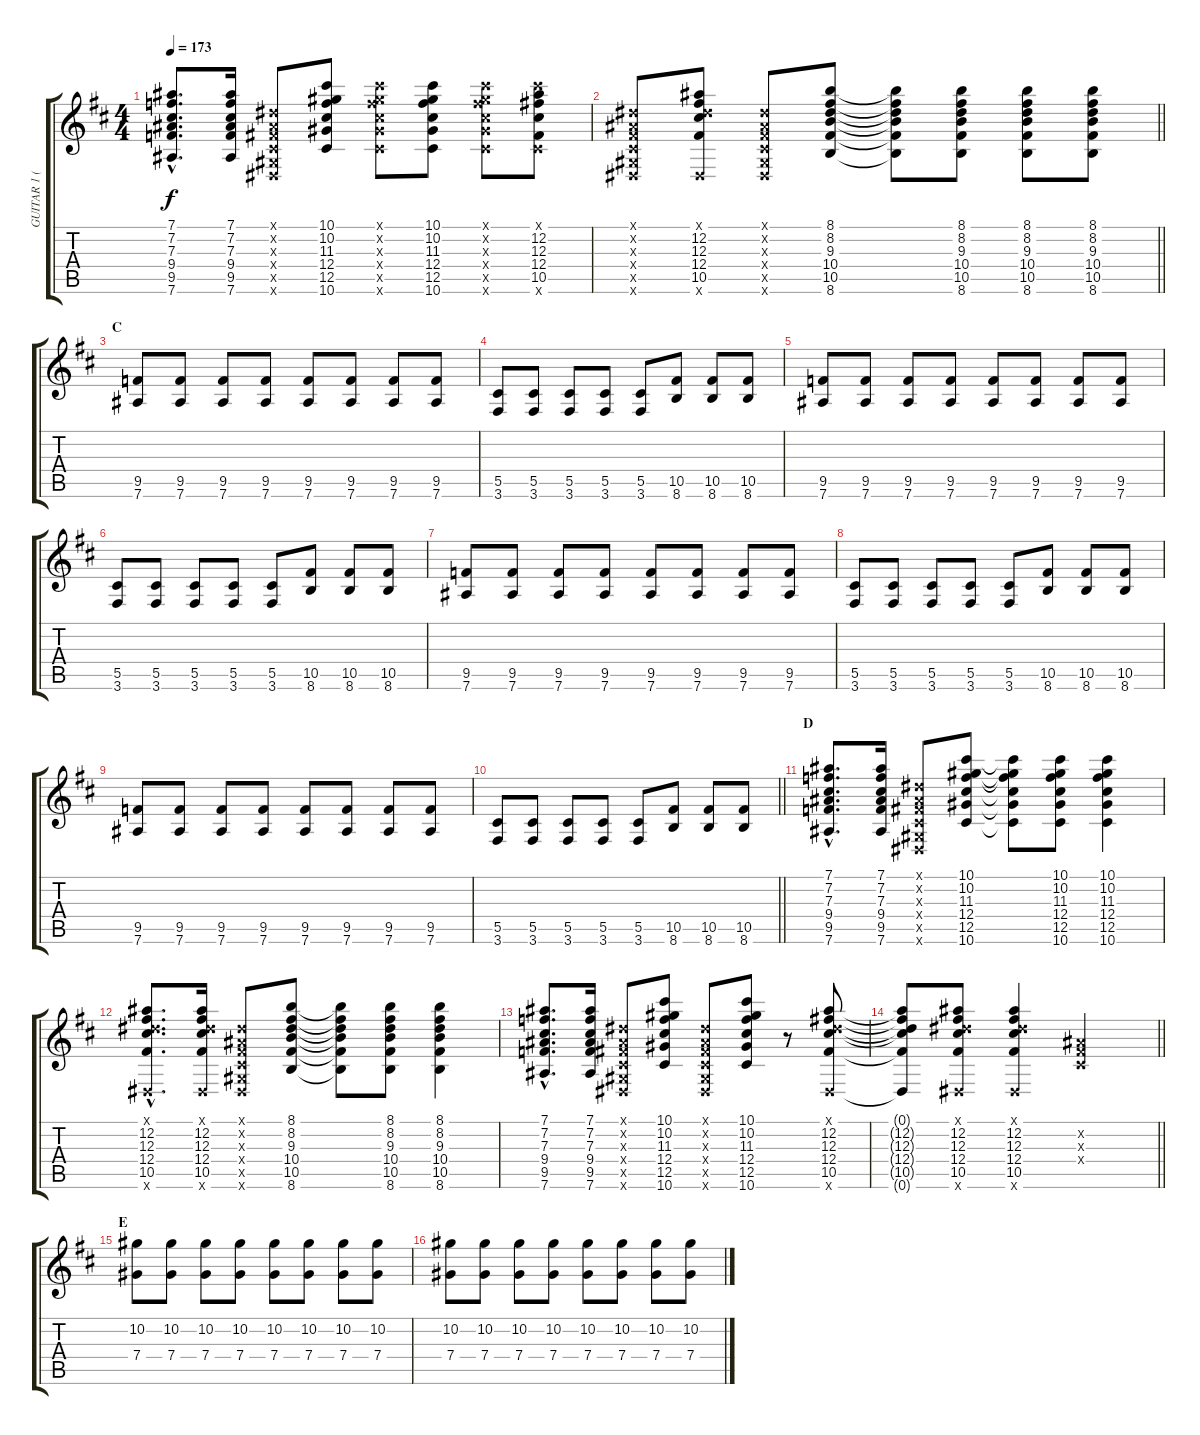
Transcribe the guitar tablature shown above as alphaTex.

\track ("GUITAR 1 (RIGHT)" "GUITAR 1 (") {instrument distortionguitar}
\staff {score tabs}
\tuning (Eb4 Bb3 Gb3 Db3 Ab2 Eb2) {hide}
\ts (4 4)
\tempo 173
\clef g2
\ks bminor
(7.1{hac} 7.2{hac} 7.3{hac} 9.4{hac} 9.5{hac} 7.6{hac}).8{d dy f} (7.1 7.2 7.3 9.4 9.5 7.6).16 (0.1{x} 0.2{x} 0.3{x} 0.4{x} 0.5{x} 0.6{x}).8 (10.1 10.2 11.3 12.4 12.5 10.6).8 (10.1{x} 10.2{x} 11.3{x} 12.4{x} 12.5{x} 10.6{x}).8 (10.1 10.2 11.3 12.4 12.5 10.6).8 (10.1{x} 10.2{x} 11.3{x} 12.4{x} 12.5{x} 10.6{x}).8 (10.1{x} 12.2 12.3 12.4 10.5 10.6{x}).8 |
\barLineRight lightlight
(0.1{x} 0.2{x} 0.3{x} 0.4{x} 0.5{x} 0.6{x}).8 (0.1{x} 12.2 12.3 12.4 10.5 0.6{x}).8 (0.1{x} 0.2{x} 0.3{x} 0.4{x} 0.5{x} 0.6{x}).8 (8.1 8.2 9.3 10.4 10.5 8.6).8 (8.1{t} 8.2{t} 9.3{t} 10.4{t} 10.5{t} 8.6{t}).8 (8.1 8.2 9.3 10.4 10.5 8.6).8 (8.1 8.2 9.3 10.4 10.5 8.6).8 (8.1 8.2 9.3 10.4 10.5 8.6).8 |
\section ("" "C")
(9.5 7.6).8 (9.5 7.6).8 (9.5 7.6).8 (9.5 7.6).8 (9.5 7.6).8 (9.5 7.6).8 (9.5 7.6).8 (9.5 7.6).8 |
(5.5 3.6).8 (5.5 3.6).8 (5.5 3.6).8 (5.5 3.6).8 (5.5 3.6).8 (10.5 8.6).8 (10.5 8.6).8 (10.5 8.6).8 |
(9.5 7.6).8 (9.5 7.6).8 (9.5 7.6).8 (9.5 7.6).8 (9.5 7.6).8 (9.5 7.6).8 (9.5 7.6).8 (9.5 7.6).8 |
(5.5 3.6).8 (5.5 3.6).8 (5.5 3.6).8 (5.5 3.6).8 (5.5 3.6).8 (10.5 8.6).8 (10.5 8.6).8 (10.5 8.6).8 |
(9.5 7.6).8 (9.5 7.6).8 (9.5 7.6).8 (9.5 7.6).8 (9.5 7.6).8 (9.5 7.6).8 (9.5 7.6).8 (9.5 7.6).8 |
(5.5 3.6).8 (5.5 3.6).8 (5.5 3.6).8 (5.5 3.6).8 (5.5 3.6).8 (10.5 8.6).8 (10.5 8.6).8 (10.5 8.6).8 |
(9.5 7.6).8 (9.5 7.6).8 (9.5 7.6).8 (9.5 7.6).8 (9.5 7.6).8 (9.5 7.6).8 (9.5 7.6).8 (9.5 7.6).8 |
\barLineRight lightlight
(5.5 3.6).8 (5.5 3.6).8 (5.5 3.6).8 (5.5 3.6).8 (5.5 3.6).8 (10.5 8.6).8 (10.5 8.6).8 (10.5 8.6).8 |
\section ("" "D")
(7.1{hac} 7.2{hac} 7.3{hac} 9.4{hac} 9.5{hac} 7.6{hac}).8{d} (7.1 7.2 7.3 9.4 9.5 7.6).16 (0.1{x} 0.2{x} 0.3{x} 0.4{x} 0.5{x} 0.6{x}).8 (10.1 10.2 11.3 12.4 12.5 10.6).8 (10.1{t} 10.2{t} 11.3{t} 12.4{t} 12.5{t} 10.6{t}).8 (10.1 10.2 11.3 12.4 12.5 10.6).8 (10.1 10.2 11.3 12.4 12.5 10.6).4 |
(0.1{hac x} 12.2{hac} 12.3{hac} 12.4{hac} 10.5{hac} 0.6{hac x}).8{d} (0.1{x} 12.2 12.3 12.4 10.5 0.6{x}).16 (0.1{x} 0.2{x} 0.3{x} 0.4{x} 0.5{x} 0.6{x}).8 (8.1 8.2 9.3 10.4 10.5 8.6).8 (8.1{t} 8.2{t} 9.3{t} 10.4{t} 10.5{t} 8.6{t}).8 (8.1 8.2 9.3 10.4 10.5 8.6).8 (8.1 8.2 9.3 10.4 10.5 8.6).4 |
(7.1{hac} 7.2{hac} 7.3{hac} 9.4{hac} 9.5{hac} 7.6{hac}).8{d} (7.1 7.2 7.3 9.4 9.5 7.6).16 (0.1{x} 0.2{x} 0.3{x} 0.4{x} 0.5{x} 0.6{x}).8 (10.1 10.2 11.3 12.4 12.5 10.6).8 (0.1{x} 0.2{x} 0.3{x} 0.4{x} 0.5{x} 0.6{x}).8 (10.1 10.2 11.3 12.4 12.5 10.6).8 r.8 (0.1{x} 12.2 12.3 12.4 10.5 0.6{x}).8 |
\barLineRight lightlight
(0.1{t} 12.2{t} 12.3{t} 12.4{t} 10.5{t} 0.6{t}).8 (0.1{x} 12.2 12.3 12.4 10.5 0.6{x}).8 (0.1{x} 12.2 12.3 12.4 10.5 0.6{x}).4 (0.2{x} 0.3{x} 0.4{x}).2 |
\section ("" "E")
(10.2 7.4).8 (10.2 7.4).8 (10.2 7.4).8 (10.2 7.4).8 (10.2 7.4).8 (10.2 7.4).8 (10.2 7.4).8 (10.2 7.4).8 |
(10.2 7.4).8 (10.2 7.4).8 (10.2 7.4).8 (10.2 7.4).8 (10.2 7.4).8 (10.2 7.4).8 (10.2 7.4).8 (10.2 7.4).8
